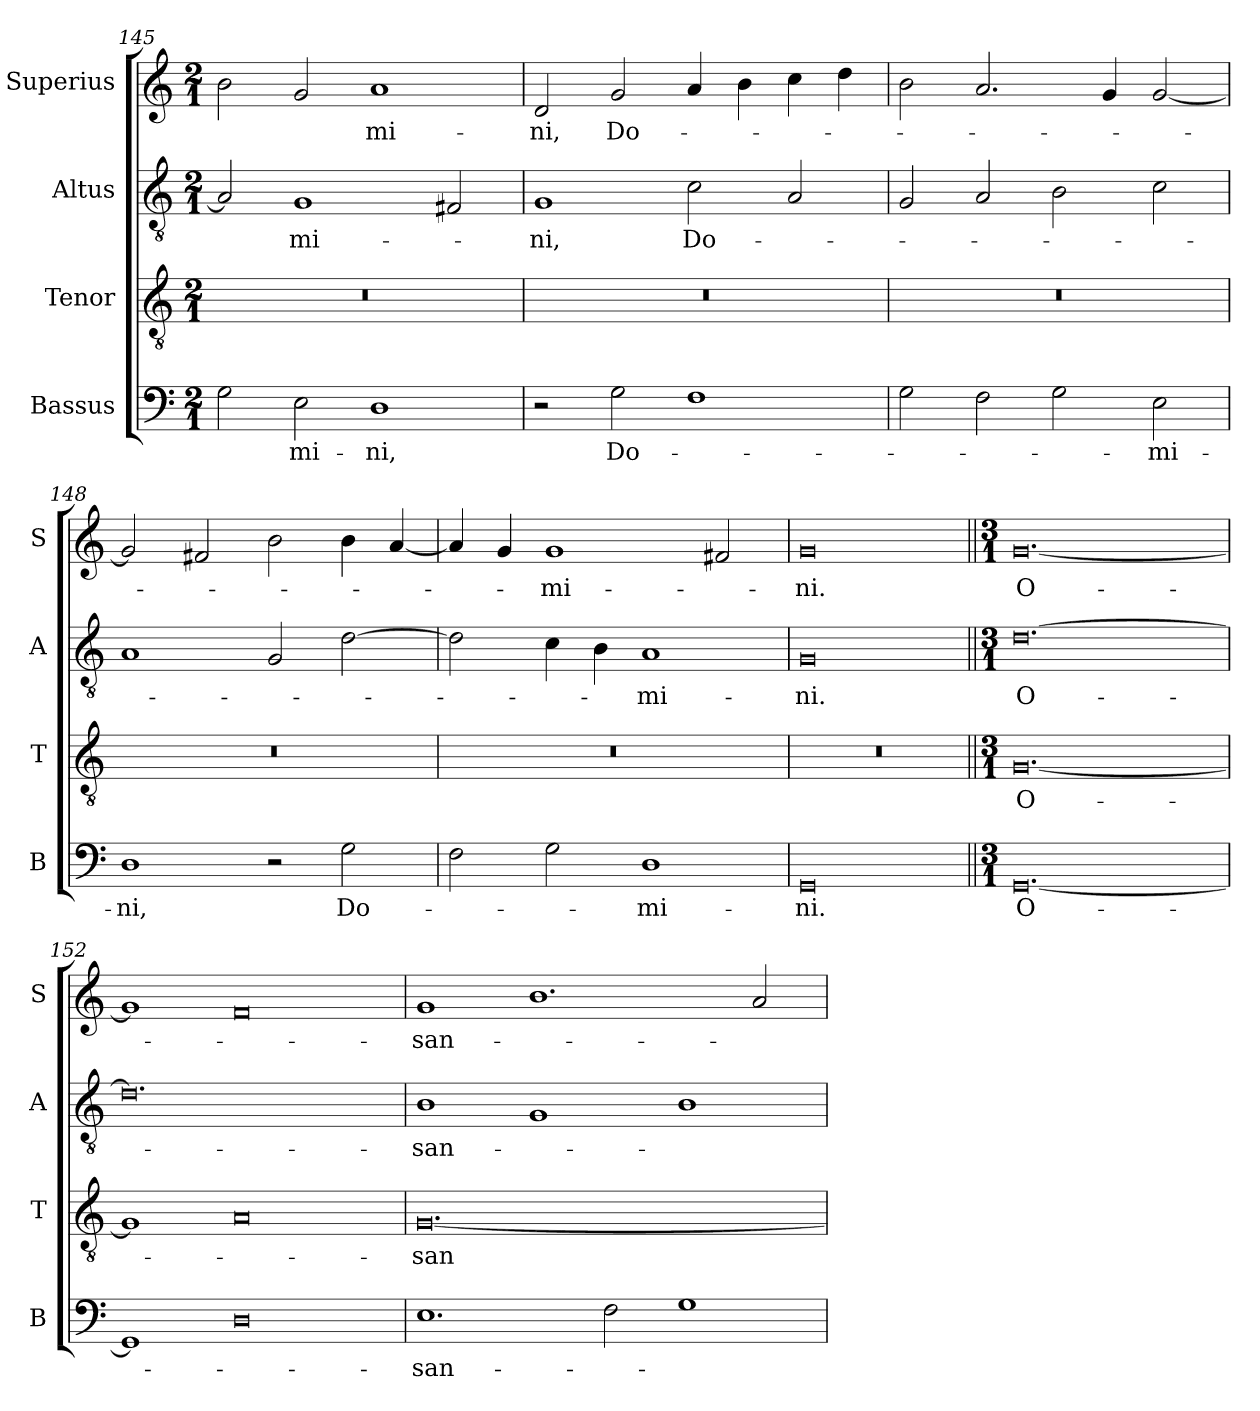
**kern	**text	**kern	**text	**kern	**text	**kern	**text
*part4	*part4	*part3	*part3	*part2	*part2	*part1	*part1
*staff4	*staff4	*staff3	*staff3	*staff2	*staff2	*staff1	*staff1
*I"Bassus	*	*I"Tenor	*	*I"Altus	*	*I"Superius	*
*I'B	*	*I'T	*	*I'A	*	*I'S	*
*clefF4	*	*clefGv2	*	*clefGv2	*	*clefG2	*
*M2/1	*	*M2/1	*	*M2/1	*	*M2/1	*
=145	=145	=145	=145	=145	=145	=145	=145
2G	.	0r	.	2A]	.	2b	.
!	!LO:LY:i	!	!	!	!LO:LY:i	!	!
2E	-mi-	.	.	1G	-mi-	2g	.
!	!LO:LY:i	!	!	!	!	!	!
1D	-ni,	.	.	.	.	1a	-mi-
.	.	.	.	2F#X	.	.	.
=146	=146	=146	=146	=146	=146	=146	=146
!	!	!	!	!	!LO:LY:i	!	!LO:LY:i
2r	.	0r	.	1G	-ni,	2d	-ni,
!	!LO:LY:i	!	!	!	!	!	!LO:LY:i
2G	Do-	.	.	.	.	2g	Do-
!	!	!	!	!	!LO:LY:i	!	!
1F	.	.	.	2c	Do-	4a	.
.	.	.	.	.	.	4b	.
.	.	.	.	2A	.	4cc	.
.	.	.	.	.	.	4dd	.
=147	=147	=147	=147	=147	=147	=147	=147
2G	.	0r	.	2G	.	2b	.
2F	.	.	.	2A	.	2.a	.
2G	.	.	.	2B	.	.	.
.	.	.	.	.	.	4g	.
!	!LO:LY:i	!	!	!	!	!	!
2E	-mi-	.	.	2c	.	[2g	.
=148	=148	=148	=148	=148	=148	=148	=148
!	!LO:LY:i	!	!	!	!	!	!
1D	-ni,	0r	.	1A	.	2g]	.
.	.	.	.	.	.	2f#X	.
2r	.	.	.	2G	.	2b	.
!	!LO:LY:i	!	!	!	!	!	!
2G	Do-	.	.	[2d	.	4b	.
.	.	.	.	.	.	[4a	.
=149	=149	=149	=149	=149	=149	=149	=149
2F	.	0r	.	2d]	.	4a]	.
.	.	.	.	.	.	4g	.
!	!	!	!	!	!	!	!LO:LY:i
2G	.	.	.	4c	.	1g	-mi-
.	.	.	.	4B	.	.	.
!	!LO:LY:i	!	!	!	!LO:LY:i	!	!
1D	-mi-	.	.	1A	-mi-	.	.
.	.	.	.	.	.	2f#X	.
=150	=150	=150	=150	=150	=150	=150	=150
0GG	-ni.	0r	.	0G	-ni.	0g	-ni.
=151||	=151||	=151||	=151||	=151||	=151||	=151||	=151||
*M3/1	*	*M3/1	*	*M3/1	*	*M3/1	*
[0.GG	O-	[0.G	O-	[0.d	O-	[0.g	O-
=152	=152	=152	=152	=152	=152	=152	=152
1GG]	.	1G]	.	0.d]	.	1g]	.
0D	.	0A	.	.	.	0f	.
=153	=153	=153	=153	=153	=153	=153	=153
1.E	-san-	[0.G	-san-	1B	-san-	1g	-san-
.	.	.	.	1G	.	1.b	.
2F	.	.	.	.	.	.	.
1G	.	.	.	1B	.	.	.
.	.	.	.	.	.	2a	.
=	=	=	=	=	=	=	=
*-	*-	*-	*-	*-	*-	*-	*-
